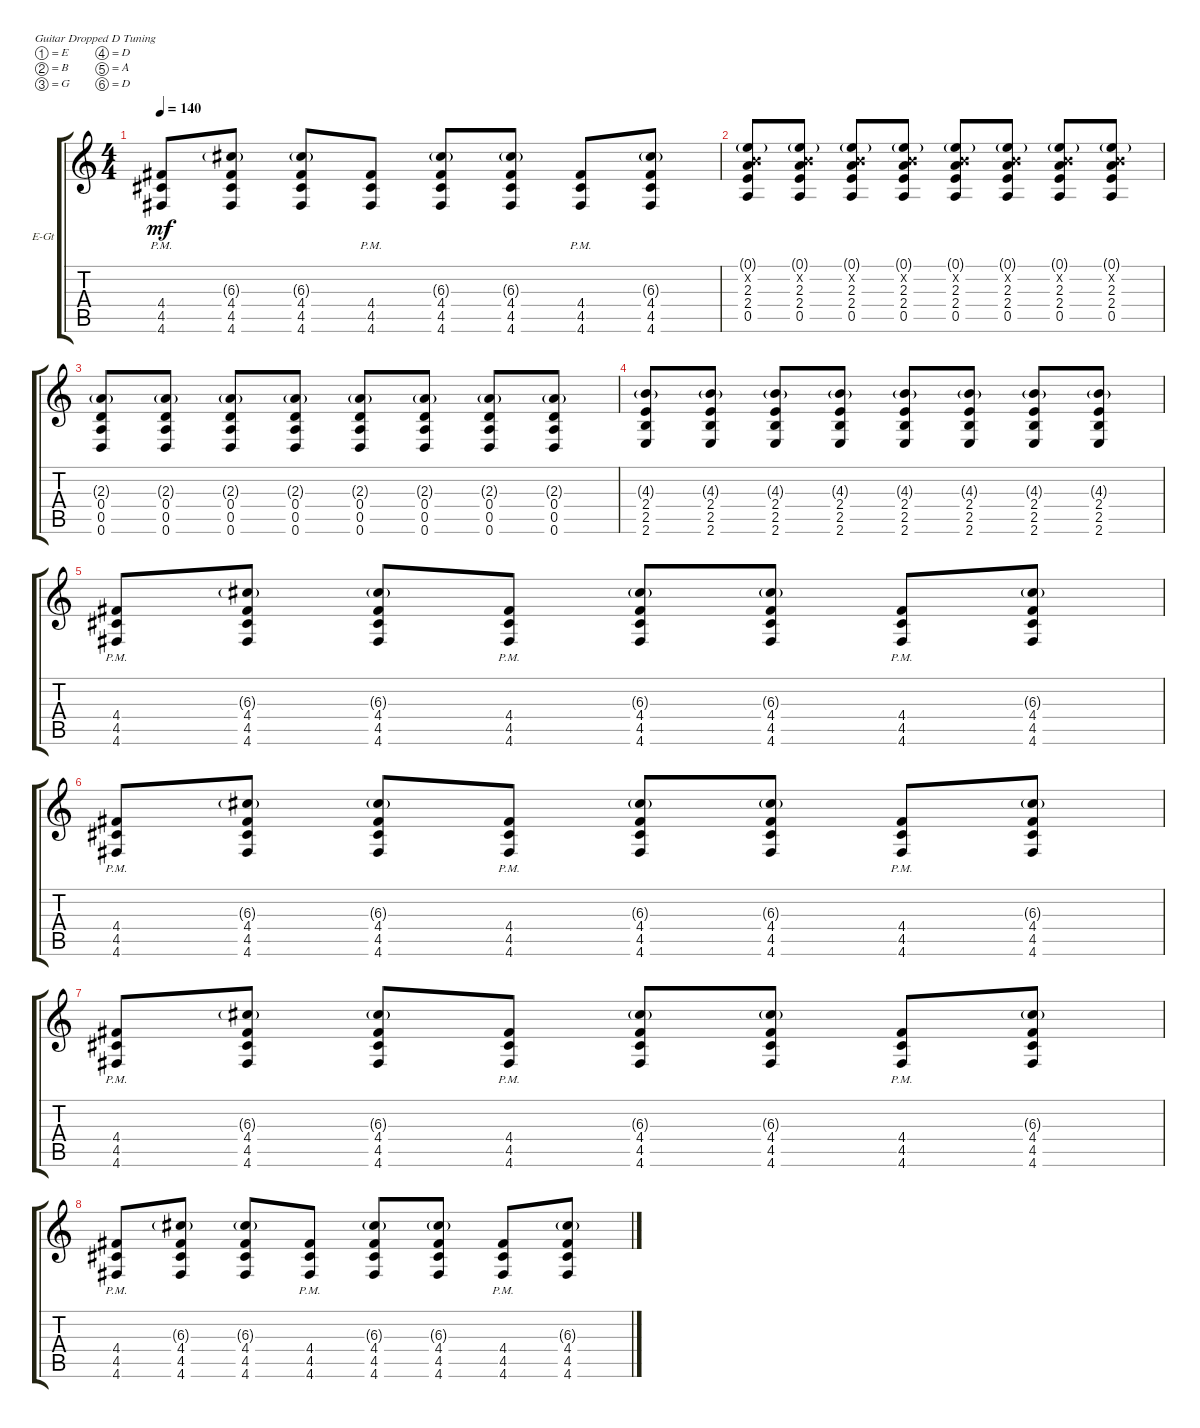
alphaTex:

\bracketExtendMode groupsimilarinstruments
\firstSystemTrackNameOrientation horizontal
\otherSystemsTrackNameOrientation horizontal
\track ("Jordan Terrel - Guitar" "E-Gt") {instrument distortionguitar}
\staff {score tabs}
\tuning (E4 B3 G3 D3 A2 D2)
\ts (4 4)
\tempo 140
\clef g2
\scale
0.333333
\ks c
(4.6{pm} 4.5{pm} 4.4{pm}).8{dy mf} (4.4 4.5 4.6 6.3{g}).8 (4.4 4.5 4.6 6.3{g}).8 (4.6{pm} 4.5{pm} 4.4{pm}).8 (4.4 4.5 4.6 6.3{g}).8 (4.4 4.5 4.6 6.3{g}).8 (4.6{pm} 4.5{pm} 4.4{pm}).8 (4.4 4.5 4.6 6.3{g}).8 |
\scale
0.333333 (0.5 2.4 2.3 0.2{x} 0.1{g}).8 (0.5 2.4 2.3 0.2{x} 0.1{g}).8 (0.5 2.4 2.3 0.2{x} 0.1{g}).8 (0.5 2.4 2.3 0.2{x} 0.1{g}).8 (0.5 2.4 2.3 0.2{x} 0.1{g}).8 (0.5 2.4 2.3 0.2{x} 0.1{g}).8 (0.5 2.4 2.3 0.2{x} 0.1{g}).8 (0.5 2.4 2.3 0.2{x} 0.1{g}).8 |
\scale
0.333333 (0.6 0.5 0.4 2.3{g}).8 (0.6 0.5 0.4 2.3{g}).8 (0.6 0.5 0.4 2.3{g}).8 (0.6 0.5 0.4 2.3{g}).8 (0.6 0.5 0.4 2.3{g}).8 (0.6 0.5 0.4 2.3{g}).8 (0.6 0.5 0.4 2.3{g}).8 (0.6 0.5 0.4 2.3{g}).8 |
\scale
0.333333 (2.6 2.5 2.4 4.3{g}).8 (2.6 2.5 2.4 4.3{g}).8 (2.6 2.5 2.4 4.3{g}).8 (2.6 2.5 2.4 4.3{g}).8 (2.6 2.5 2.4 4.3{g}).8 (2.6 2.5 2.4 4.3{g}).8 (2.6 2.5 2.4 4.3{g}).8 (2.6 2.5 2.4 4.3{g}).8 |
\scale
0.333333 (4.6{pm} 4.5{pm} 4.4{pm}).8 (4.4 4.5 4.6 6.3{g}).8 (4.4 4.5 4.6 6.3{g}).8 (4.6{pm} 4.5{pm} 4.4{pm}).8 (4.4 4.5 4.6 6.3{g}).8 (4.4 4.5 4.6 6.3{g}).8 (4.6{pm} 4.5{pm} 4.4{pm}).8 (4.4 4.5 4.6 6.3{g}).8 |
\scale
0.333333 (4.6{pm} 4.5{pm} 4.4{pm}).8 (4.4 4.5 4.6 6.3{g}).8 (4.4 4.5 4.6 6.3{g}).8 (4.6{pm} 4.5{pm} 4.4{pm}).8 (4.4 4.5 4.6 6.3{g}).8 (4.4 4.5 4.6 6.3{g}).8 (4.6{pm} 4.5{pm} 4.4{pm}).8 (4.4 4.5 4.6 6.3{g}).8 |
\scale
0.333333 (4.6{pm} 4.5{pm} 4.4{pm}).8 (4.4 4.5 4.6 6.3{g}).8 (4.4 4.5 4.6 6.3{g}).8 (4.6{pm} 4.5{pm} 4.4{pm}).8 (4.4 4.5 4.6 6.3{g}).8 (4.4 4.5 4.6 6.3{g}).8 (4.6{pm} 4.5{pm} 4.4{pm}).8 (4.4 4.5 4.6 6.3{g}).8 |
(4.6{pm} 4.5{pm} 4.4{pm}).8 (4.4 4.5 4.6 6.3{g}).8 (4.4 4.5 4.6 6.3{g}).8 (4.6{pm} 4.5{pm} 4.4{pm}).8 (4.4 4.5 4.6 6.3{g}).8 (4.4 4.5 4.6 6.3{g}).8 (4.6{pm} 4.5{pm} 4.4{pm}).8 (4.4 4.5 4.6 6.3{g}).8
